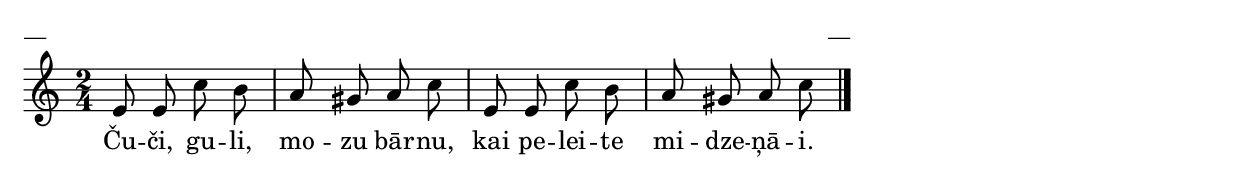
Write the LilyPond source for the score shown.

\version "2.13.16"
%\header {
%    title = "Čuči, guli, mozu bārnu"
%}
\paper {
line-width = 14\cm
left-margin = 0.4\cm
between-system-padding = 0.1\cm
between-system-space = 0.1\cm
}
\layout {
indent = #0
ragged-last = ##f
}

voiceA = \relative c' {
\clef "treble"
\key a \minor
\time 2/4
\slurDashed
e8 e c' b | a8 gis a c | e,8 e c' b | a8 gis a c
\bar "|." 
} 

lyricA = \lyricmode {
Ču -- či, gu -- li, mo -- zu bār -- nu, kai pe -- lei -- te mi -- dze -- ņā -- i. 
} 

fullScore = <<
\new Staff {
<<
\new Voice = "voiceA" { \oneVoice \autoBeamOff \voiceA }
\lyricsto "voiceA" \new Lyrics \lyricA
>>
}
>>

\score {
\fullScore
\header { piece = "__" opus = "__" }
}
\markup { \with-color #(x11-color 'white) \sans \smaller "__" }
\score {
\unfoldRepeats
\fullScore
\midi {
\context { \Staff \remove "Staff_performer" }
\context { \Voice \consists "Staff_performer" }
}
}


